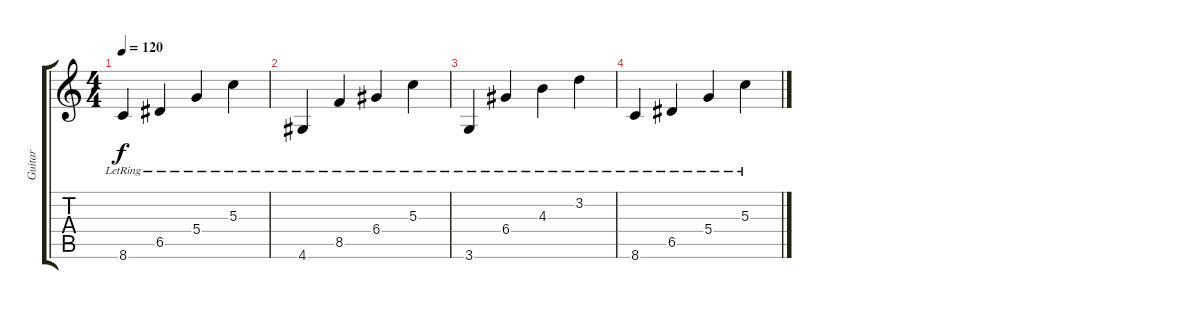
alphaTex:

\track ("Guitar" "Guitar") {instrument acousticguitarnylon}
\staff {score tabs}
\tuning (E4 B3 G3 D3 A2 E2) {hide}
\ts (4 4)
\tempo 120
\clef g2
\ks c
8.6{lr}.4{dy f} 6.5{lr}.4 5.4{lr}.4 5.3{lr}.4 |
4.6{lr}.4 8.5{lr}.4 6.4{lr}.4 5.3{lr}.4 |
3.6{lr}.4 6.4{lr}.4 4.3{lr}.4 3.2{lr}.4 |
8.6{lr}.4{volume 0} 6.5{lr}.4 5.4{lr}.4 5.3{lr}.4
